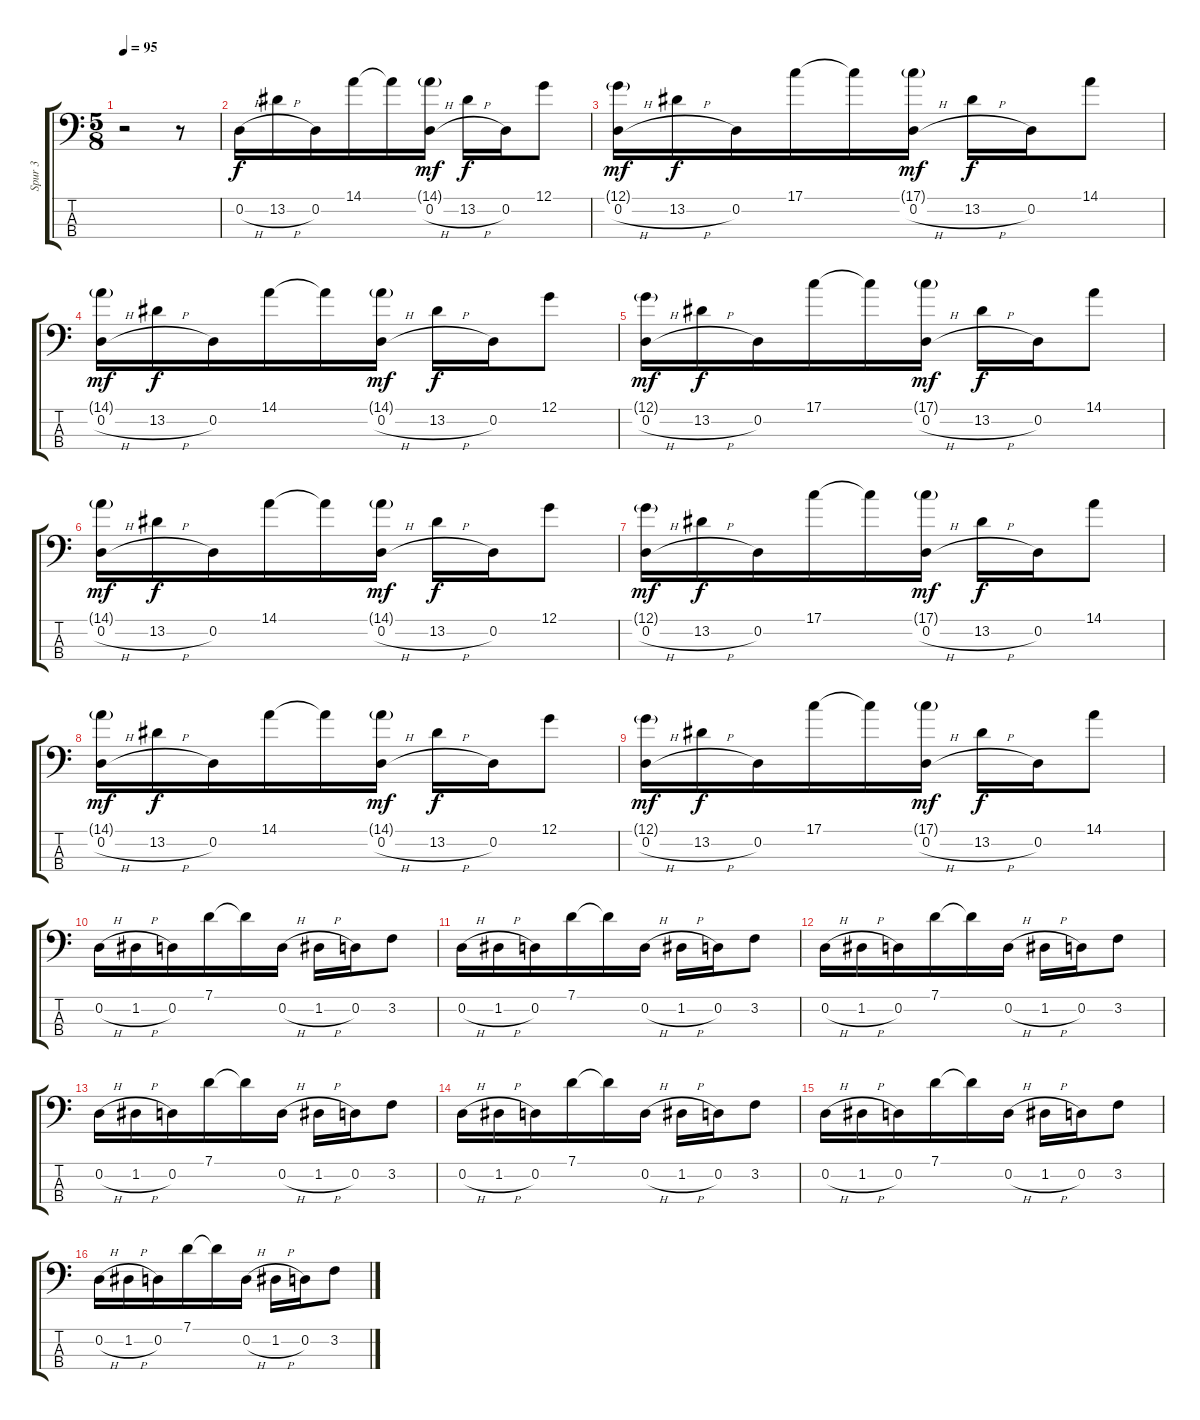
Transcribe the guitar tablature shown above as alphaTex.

\track ("Spur 3" "Spur 3") {instrument electricbassfinger}
\staff {score tabs}
\tuning (G2 D2 A1 D1) {hide}
\ts (5 8)
\tempo 95
\clef f4
\ks c
r.2{dy f instrument electricbassfinger} r.8 |
0.2{h}.16 13.2{h}.16 0.2.16 14.1.16 14.1{t}.16 (14.1{g} 0.2{h}).16{dy mf} 13.2{h}.16{dy f} 0.2.16 12.1.8 |
(12.1{g} 0.2{h}).16{dy mf} 13.2{h}.16{dy f} 0.2.16 17.1.16 17.1{t}.16 (17.1{g} 0.2{h}).16{dy mf} 13.2{h}.16{dy f} 0.2.16 14.1.8 |
(14.1{g} 0.2{h}).16{dy mf} 13.2{h}.16{dy f} 0.2.16 14.1.16 14.1{t}.16 (14.1{g} 0.2{h}).16{dy mf} 13.2{h}.16{dy f} 0.2.16 12.1.8 |
(12.1{g} 0.2{h}).16{dy mf} 13.2{h}.16{dy f} 0.2.16 17.1.16 17.1{t}.16 (17.1{g} 0.2{h}).16{dy mf} 13.2{h}.16{dy f} 0.2.16 14.1.8 |
(14.1{g} 0.2{h}).16{dy mf} 13.2{h}.16{dy f} 0.2.16 14.1.16 14.1{t}.16 (14.1{g} 0.2{h}).16{dy mf} 13.2{h}.16{dy f} 0.2.16 12.1.8 |
(12.1{g} 0.2{h}).16{dy mf} 13.2{h}.16{dy f} 0.2.16 17.1.16 17.1{t}.16 (17.1{g} 0.2{h}).16{dy mf} 13.2{h}.16{dy f} 0.2.16 14.1.8 |
(14.1{g} 0.2{h}).16{dy mf} 13.2{h}.16{dy f} 0.2.16 14.1.16 14.1{t}.16 (14.1{g} 0.2{h}).16{dy mf} 13.2{h}.16{dy f} 0.2.16 12.1.8 |
(12.1{g} 0.2{h}).16{dy mf} 13.2{h}.16{dy f} 0.2.16 17.1.16 17.1{t}.16 (17.1{g} 0.2{h}).16{dy mf} 13.2{h}.16{dy f} 0.2.16 14.1.8 |
0.2{h}.16 1.2{h}.16 0.2.16 7.1.16 7.1{t}.16 0.2{h}.16 1.2{h}.16 0.2.16 3.2.8 |
0.2{h}.16 1.2{h}.16 0.2.16 7.1.16 7.1{t}.16 0.2{h}.16 1.2{h}.16 0.2.16 3.2.8 |
0.2{h}.16 1.2{h}.16 0.2.16 7.1.16 7.1{t}.16 0.2{h}.16 1.2{h}.16 0.2.16 3.2.8 |
0.2{h}.16 1.2{h}.16 0.2.16 7.1.16 7.1{t}.16 0.2{h}.16 1.2{h}.16 0.2.16 3.2.8 |
0.2{h}.16 1.2{h}.16 0.2.16 7.1.16 7.1{t}.16 0.2{h}.16 1.2{h}.16 0.2.16 3.2.8 |
0.2{h}.16 1.2{h}.16 0.2.16 7.1.16 7.1{t}.16 0.2{h}.16 1.2{h}.16 0.2.16 3.2.8 |
0.2{h}.16 1.2{h}.16 0.2.16 7.1.16 7.1{t}.16 0.2{h}.16 1.2{h}.16 0.2.16 3.2.8
